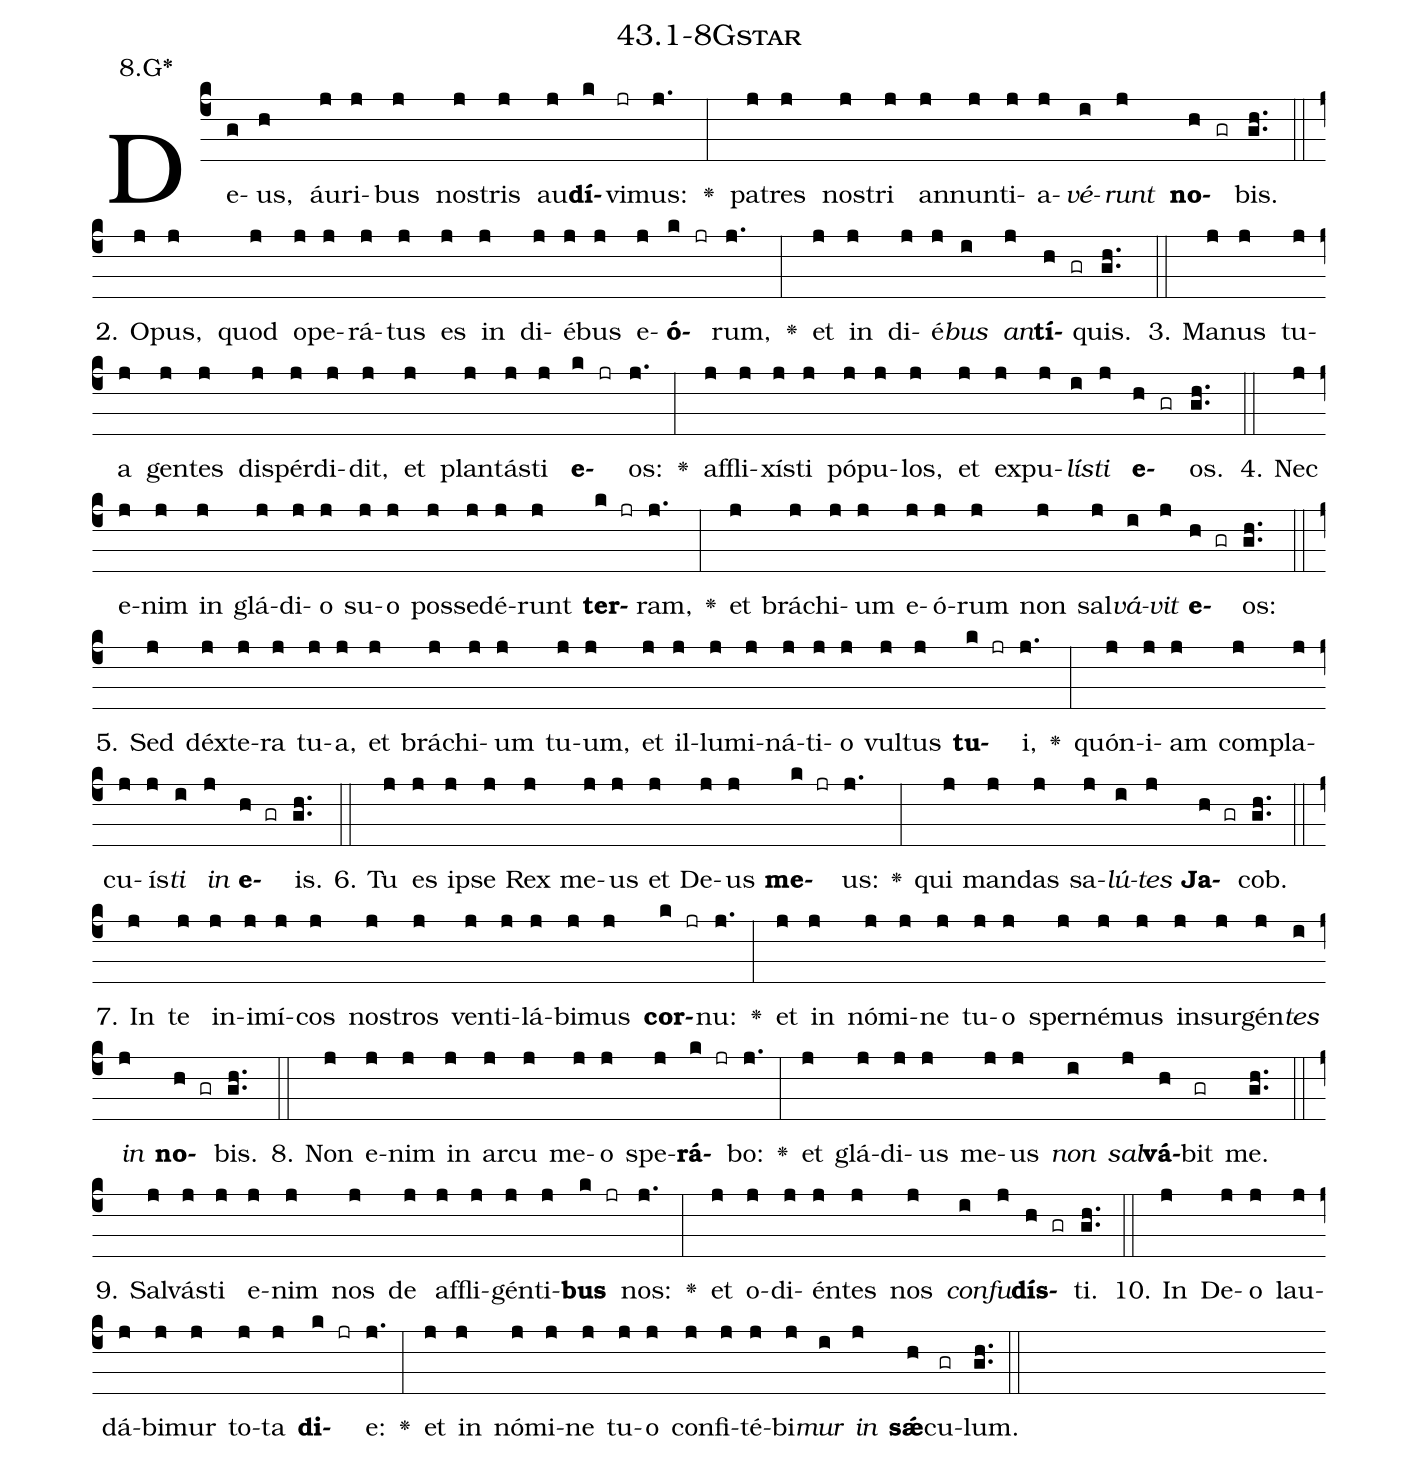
name: 43.1-8Gstar;
annotation: 8.G*;
%%
(c4)De(g)us,(h) áu(j)ri(j)bus(j) nos(j)tris(j) au(j)<b>dí</b>(k)vi(jr)mus:(j.) <v>\greheightstar</v>(:) pa(j)tres(j) nos(j)tri(j) an(j)nun(j)ti(j)a(j)<i>vé</i>(i)<i>runt</i>(j) <b>no</b>(h gr)bis.(gh..) (::)
2. O(j)pus,(j) quod(j) o(j)pe(j)rá(j)tus(j) es(j) in(j) di(j)é(j)bus(j) e(j)<b>ó</b>(k jr)rum,(j.) <v>\greheightstar</v>(:) et(j) in(j) di(j)é(j)<i>bus</i>(i) <i>an</i>(j)<b>tí</b>(h gr)quis.(gh..) (::)
3. Ma(j)nus(j) tu(j)a(j) gen(j)tes(j) dis(j)pér(j)di(j)dit,(j) et(j) plan(j)tás(j)ti(j) <b>e</b>(k jr)os:(j.) <v>\greheightstar</v>(:) af(j)fli(j)xís(j)ti(j) pó(j)pu(j)los,(j) et(j) ex(j)pu(j)<i>lís</i>(i)<i>ti</i>(j) <b>e</b>(h gr)os.(gh..) (::)
4. Nec(j) e(j)nim(j) in(j) glá(j)di(j)o(j) su(j)o(j) pos(j)se(j)dé(j)runt(j) <b>ter</b>(k jr)ram,(j.) <v>\greheightstar</v>(:) et(j) brá(j)chi(j)um(j) e(j)ó(j)rum(j) non(j) sal(j)<i>vá</i>(i)<i>vit</i>(j) <b>e</b>(h gr)os:(gh..) (::)
5. Sed(j) déx(j)te(j)ra(j) tu(j)a,(j) et(j) brá(j)chi(j)um(j) tu(j)um,(j) et(j) il(j)lu(j)mi(j)ná(j)ti(j)o(j) vul(j)tus(j) <b>tu</b>(k jr)i,(j.) <v>\greheightstar</v>(:) quón(j)i(j)am(j) com(j)pla(j)cu(j)ís(j)<i>ti</i>(i) <i>in</i>(j) <b>e</b>(h gr)is.(gh..) (::)
6. Tu(j) es(j) ip(j)se(j) Rex(j) me(j)us(j) et(j) De(j)us(j) <b>me</b>(k jr)us:(j.) <v>\greheightstar</v>(:) qui(j) man(j)das(j) sa(j)<i>lú</i>(i)<i>tes</i>(j) <b>Ja</b>(h gr)cob.(gh..) (::)
7. In(j) te(j) in(j)i(j)mí(j)cos(j) nos(j)tros(j) ven(j)ti(j)lá(j)bi(j)mus(j) <b>cor</b>(k jr)nu:(j.) <v>\greheightstar</v>(:) et(j) in(j) nó(j)mi(j)ne(j) tu(j)o(j) sper(j)né(j)mus(j) in(j)sur(j)gén(j)<i>tes</i>(i) <i>in</i>(j) <b>no</b>(h gr)bis.(gh..) (::)
8. Non(j) e(j)nim(j) in(j) ar(j)cu(j) me(j)o(j) spe(j)<b>rá</b>(k jr)bo:(j.) <v>\greheightstar</v>(:) et(j) glá(j)di(j)us(j) me(j)us(j) <i>non</i>(i) <i>sal</i>(j)<b>vá</b>(h)bit(gr) me.(gh..) (::)
9. Sal(j)vás(j)ti(j) e(j)nim(j) nos(j) de(j) af(j)fli(j)gén(j)ti(j)<b>bus</b>(k jr) nos:(j.) <v>\greheightstar</v>(:) et(j) o(j)di(j)én(j)tes(j) nos(j) <i>con</i>(i)<i>fu</i>(j)<b>dís</b>(h gr)ti.(gh..) (::)
10. In(j) De(j)o(j) lau(j)dá(j)bi(j)mur(j) to(j)ta(j) <b>di</b>(k jr)e:(j.) <v>\greheightstar</v>(:) et(j) in(j) nó(j)mi(j)ne(j) tu(j)o(j) con(j)fi(j)té(j)bi(j)<i>mur</i>(i) <i>in</i>(j) <b>sǽ</b>(h)cu(gr)lum.(gh..) (::)
